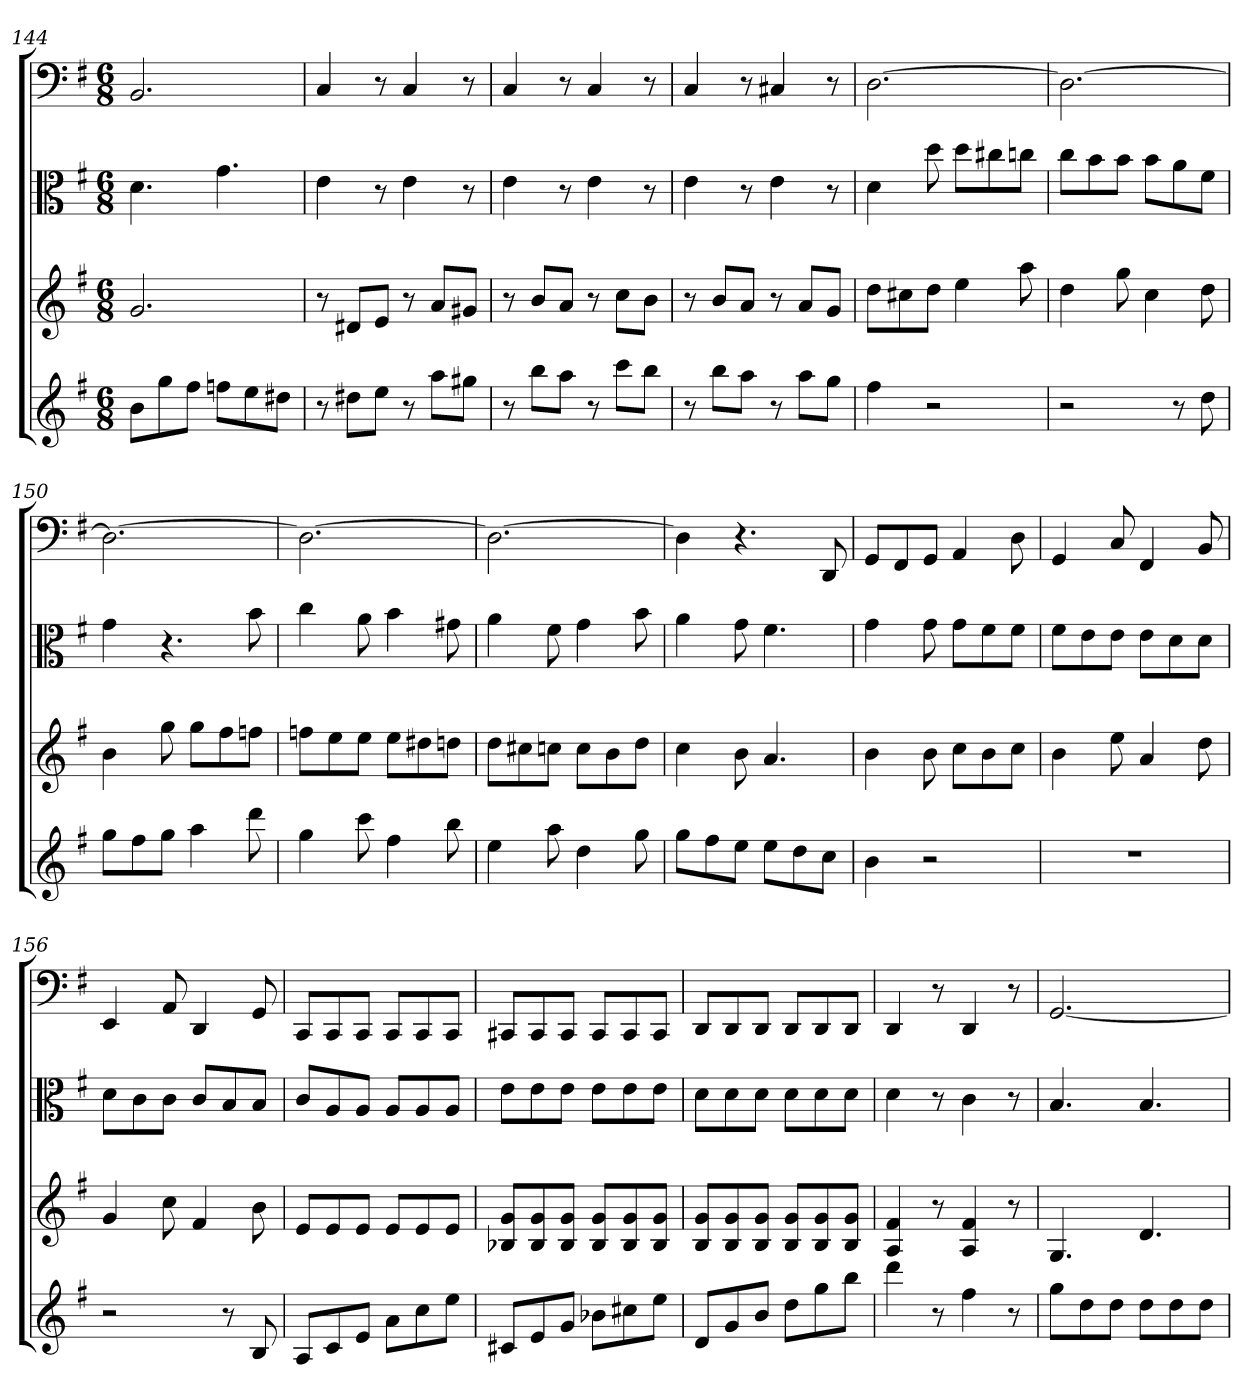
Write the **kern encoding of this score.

**kern	**kern	**kern	**kern
*part4	*part3	*part2	*part1
*staff4	*staff3	*staff2	*staff1
*	*	*clefC3	*clefF4
*k[f#]	*k[f#]	*k[f#]	*k[f#]
*G:	*G:	*G:	*G:
*M6/8	*M6/8	*M6/8	*M6/8
=144	=144	=144	=144
8bL	2.g	4.d	2.BB
8gg	.	.	.
8ff#J	.	.	.
8ffnL	.	4.g	.
8ee	.	.	.
8dd#XJ	.	.	.
=145	=145	=145	=145
8r	8r	4e	4C
8dd#XL	8d#XL	.	.
8eeJ	8eJ	8r	8r
8r	8r	4e	4C
8aaL	8aL	.	.
8gg#XJ	8g#XJ	8r	8r
=146	=146	=146	=146
8r	8r	4e	4C
8bbL	8bL	.	.
8aaJ	8aJ	8r	8r
8r	8r	4e	4C
8cccL	8ccL	.	.
8bbJ	8bJ	8r	8r
=147	=147	=147	=147
8r	8r	4e	4C
8bbL	8bL	.	.
8aaJ	8aJ	8r	8r
8r	8r	4e	4C#X
8aaL	8aL	.	.
8ggJ	8gJ	8r	8r
=148	=148	=148	=148
4ff#	8ddL	4d	[2.D
.	8cc#X	.	.
2r	8ddJ	8dd	.
.	4ee	8dd\L	.
.	.	8cc#X\	.
.	8aa	8ccn\J	.
=149	=149	=149	=149
2r	4dd	8cc\L	2.D_
.	.	8b\	.
.	8gg	8b\J	.
.	4cc	8b\L	.
8r	.	8a\	.
8dd	8dd	8f#\J	.
=150	=150	=150	=150
8ggL	4b	4g	2.D_
8ff#	.	.	.
8ggJ	8gg	4.r	.
4aa	8ggL	.	.
.	8ff#	.	.
8ddd	8ffnJ	8b	.
=151	=151	=151	=151
4gg	8ffnL	4cc	2.D_
.	8ee	.	.
8ccc	8eeJ	8a	.
4ff#	8eeL	4b	.
.	8dd#X	.	.
8bb	8ddnJ	8g#X	.
=152	=152	=152	=152
4ee	8ddL	4a	2.D_
.	8cc#X	.	.
8aa	8ccnJ	8f#	.
4dd	8ccL	4g	.
.	8b	.	.
8gg	8ddJ	8b	.
=153	=153	=153	=153
8ggL	4cc	4a	4D]
8ff#	.	.	.
8eeJ	8b	8g	4.r
8eeL	4.a	4.f#	.
8dd	.	.	.
8ccJ	.	.	8DD
=154	=154	=154	=154
4b	4b	4g	8GG/L
.	.	.	8FF#/
2r	8b	8g	8GG/J
.	8ccL	8g\L	4AA
.	8b	8f#\	.
.	8ccJ	8f#\J	8D
=155	=155	=155	=155
2.r	4b	8f#\L	4GG
.	.	8e\	.
.	8ee	8e\J	8C
.	4a	8e\L	4FF#
.	.	8d\	.
.	8dd	8d\J	8BB
=156	=156	=156	=156
2r	4g	8d\L	4EE
.	.	8c\	.
.	8cc	8c\J	8AA
.	4f#	8c/L	4DD
8r	.	8B/	.
8B	8b	8B/J	8GG
=157	=157	=157	=157
8AL	8eL	8c/L	8CC/L
8c	8e	8A/	8CC/
8eJ	8eJ	8A/J	8CC/J
8aL	8eL	8A/L	8CC/L
8cc	8e	8A/	8CC/
8eeJ	8eJ	8A/J	8CC/J
=158	=158	=158	=158
8c#XL	8B-X 8gL	8e\L	8CC#X/L
8e	8B- 8g	8e\	8CC#/
8gJ	8B- 8gJ	8e\J	8CC#/J
8b-XL	8B- 8gL	8e\L	8CC#/L
8cc#X	8B- 8g	8e\	8CC#/
8eeJ	8B- 8gJ	8e\J	8CC#/J
=159	=159	=159	=159
8dL	8B 8gL	8d\L	8DD/L
8g	8B 8g	8d\	8DD/
8bJ	8B 8gJ	8d\J	8DD/J
8ddL	8B 8gL	8d\L	8DD/L
8gg	8B 8g	8d\	8DD/
8bbJ	8B 8gJ	8d\J	8DD/J
=160	=160	=160	=160
4ddd	4A 4f#	4d	4DD
8r	8r	8r	8r
4ff#	4A 4f#	4c	4DD
8r	8r	8r	8r
=161	=161	=161	=161
8ggL	4.G	4.B	[2.GG
8dd	.	.	.
8ddJ	.	.	.
8ddL	4.d	4.B	.
8dd	.	.	.
8ddJ	.	.	.
=	=	=	=
*-	*-	*-	*-
